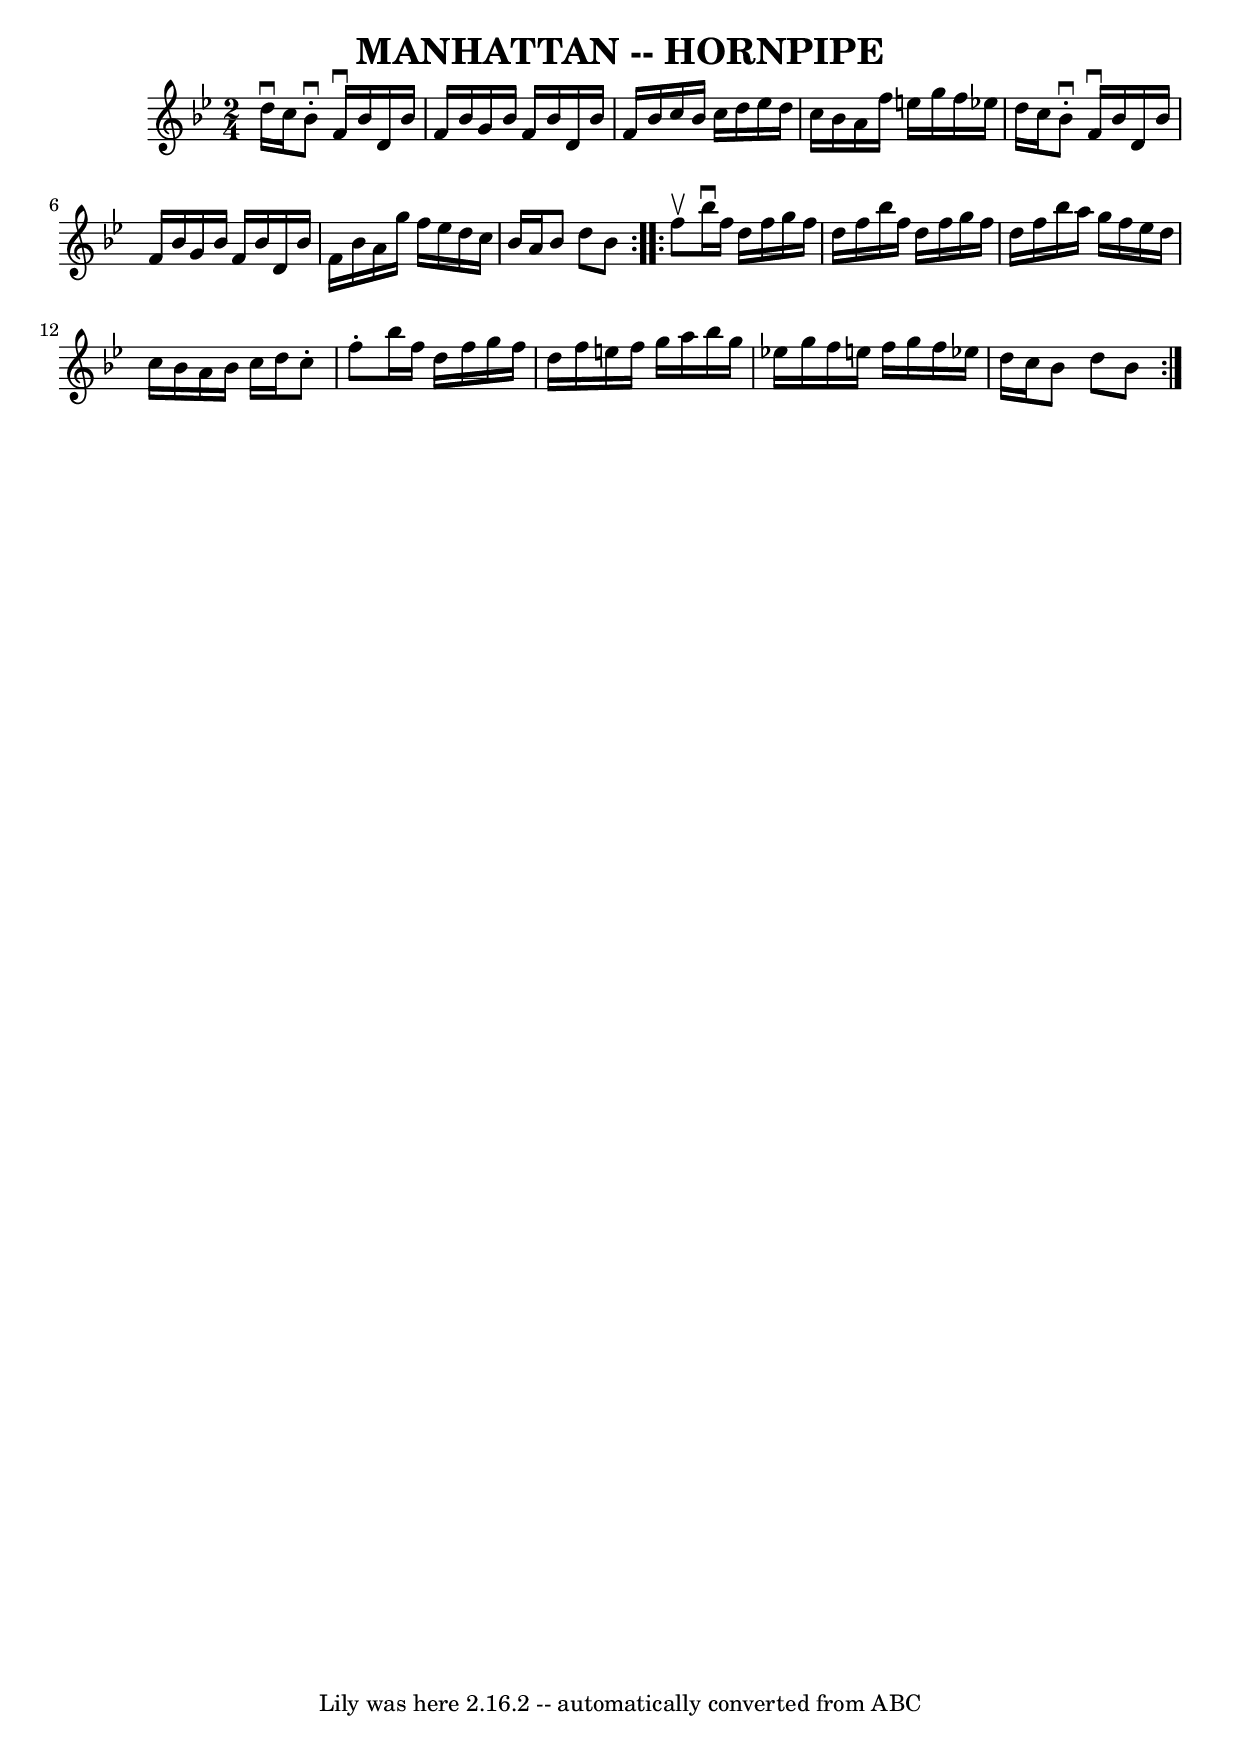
\version "2.16.2"
\include "Mammoth.ily"
\header {
  %% book = "Ryan's Mammoth Collection of Fiddle Tunes"
  crossRefNumber = "1"
  footnotes = ""
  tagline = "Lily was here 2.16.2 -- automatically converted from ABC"
  title = "MANHATTAN -- HORNPIPE"

}
voicedefault =  {



  \repeat volta 2 {

    \time 2/4 
    \key bes \major d''16^\downbow c''16        |
    bes'8^\downbow-. f'16^\downbow bes'16 d'16 bes'16 f'16 bes'16     |
    g'16 bes'16 f'16 bes'16 d'16 bes'16 f'16 bes'16  |
    c''16 bes'16 c''16 d''16 ees''16 d''16 c''16    
    bes'16    |
    a'16 f''16 e''16 g''16 f''16 ees''!16    
    d''16 c''16    | |
    bes'8^\downbow-. f'16^\downbow   
    bes'16 d'16 bes'16 f'16 bes'16    |
    g'16 bes'16 f'16 
    bes'16 d'16 bes'16 f'16 bes'16    |
    a'16 g''16    
    f''16 ees''16 d''16 c''16 bes'16 a'16    |
    bes'8    
    d''8 bes'8    
  }     
  \repeat volta 2 {
    f''8^\upbow       |
    
    bes''16^\downbow f''16 d''16 f''16 g''16 f''16 d''16 f''16  |
    bes''16 f''16 d''16 f''16 g''16 f''16 d''16    
    f''16    |
    bes''16 a''16 g''16 f''16 ees''16 d''16    
    c''16 bes'16    |
    a'16 bes'16 c''16 d''16 c''8-.   
    f''8-.   | |
    bes''16 f''16 d''16 f''16 g''16   
    f''16 d''16 f''16    |
    e''16 f''16 g''16 a''16    
    bes''16 g''16 ees''!16 g''16    |
    f''16 e''16 f''16    
    g''16 f''16 ees''!16 d''16 c''16    |
    bes'8 d''8    
    bes'8    
  }   

}

\score{
  <<

    \context Staff="default"
    {
      \voicedefault 
      
    }

  >>
  \layout {
    
  }
  \midi {
  }

}
